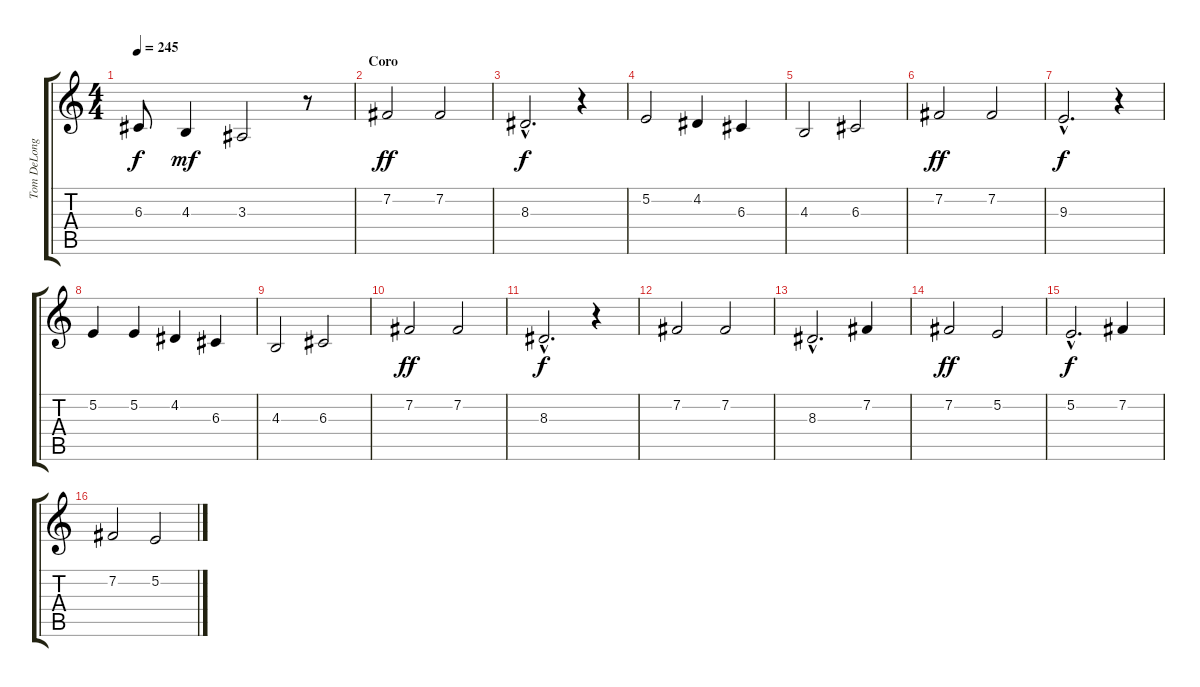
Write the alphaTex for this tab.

\track ("Tom DeLonge - Voz" "Tom DeLong") {instrument tenorsax}
\staff {score tabs}
\tuning (E4 B3 G3 D3 A2 E2) {hide}
\ts (4 4)
\tempo 245
\clef g2
\ks c
6.3{t}.8{dy f} 4.3.4{dy mf} 3.3.2 r.8 |
\section ("" "Coro")
7.2.2{dy ff} 7.2.2 |
8.3{hac}.2{d dy f} r.4 |
5.2.2 4.2.4 6.3.4 |
4.3.2 6.3.2 |
7.2.2{dy ff} 7.2.2 |
9.3{hac}.2{d dy f} r.4 |
5.2.4 5.2.4 4.2.4 6.3.4 |
4.3.2 6.3.2 |
7.2.2{dy ff} 7.2.2 |
8.3{hac}.2{d dy f} r.4 |
7.2.2 7.2.2 |
8.3{hac}.2{d} 7.2.4 |
7.2.2{dy ff} 5.2.2 |
5.2{hac}.2{d dy f} 7.2.4 |
7.2.2 5.2.2
